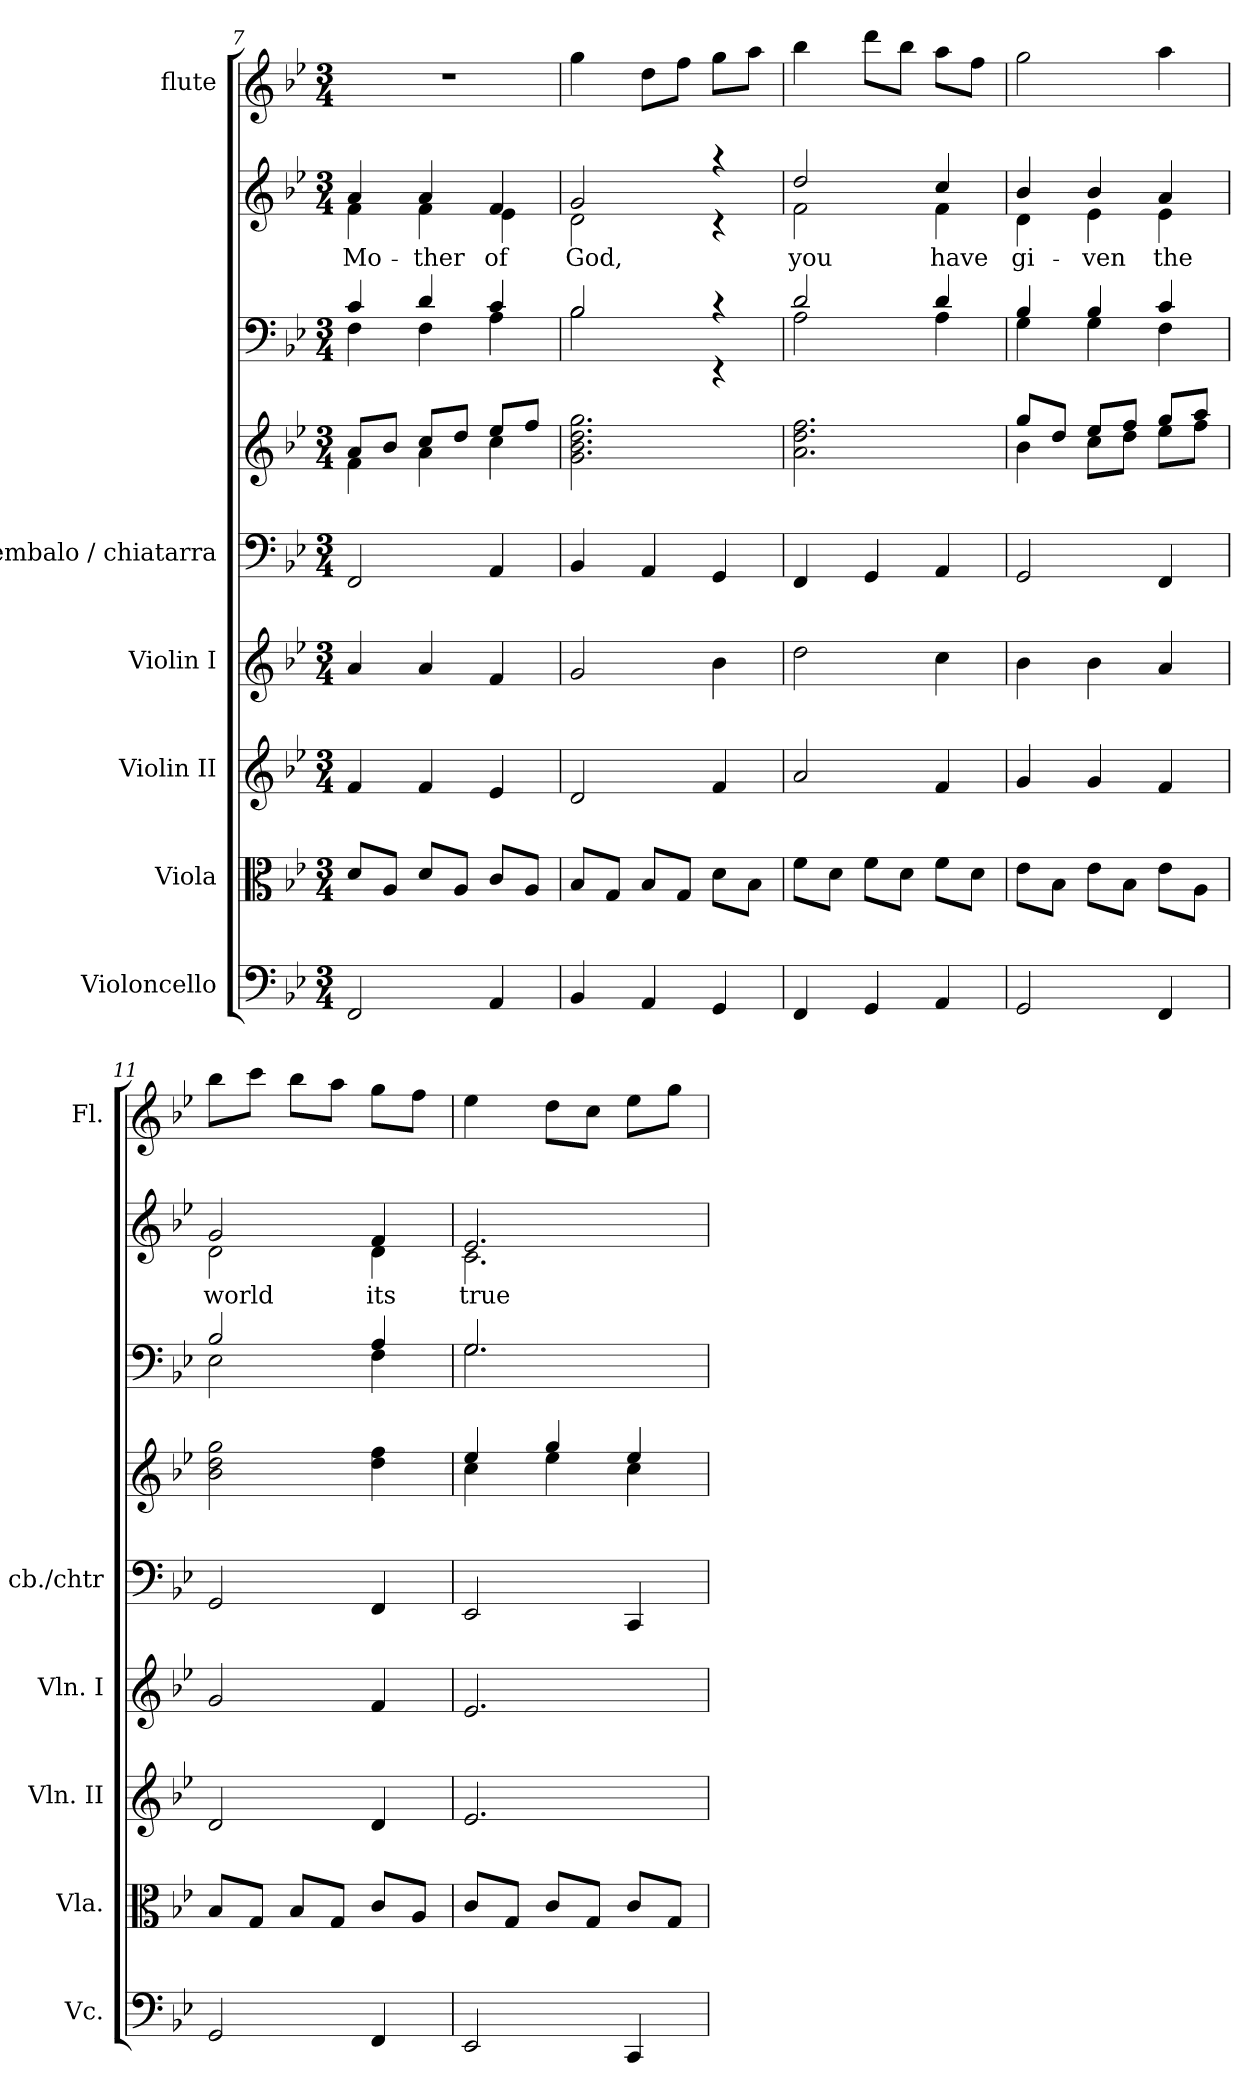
**kern	**kern	**kern	**kern	**kern	**kern	**kern	**kern	**text	**kern
*part8	*part7	*part6	*part5	*part4	*part4	*part3	*part2	*part2	*part1
*staff9	*staff8	*staff7	*staff6	*staff5	*staff4	*staff3	*staff2	*staff2	*staff1
*I"Violoncello	*I"Viola	*I"Violin II	*I"Violin I	*I"cembalo / chiatarra	*	*	*	*	*I"flute
*I'Vc.	*I'Vla.	*I'Vln. II	*I'Vln. I	*I'cb./chtr	*	*	*	*	*I'Fl.
!!LO:PB:g=z
*clefF4	*clefC3	*clefG2	*clefG2	*clefF4	*clefG2	*clefF4	*clefG2	*	*clefG2
*	*	*	*	*	*	*	*	*	*ITrd-7c-12
*k[b-e-]	*k[b-e-]	*k[b-e-]	*k[b-e-]	*k[b-e-]	*k[b-e-]	*k[b-e-]	*k[b-e-]	*	*k[b-e-]
*g:	*g:	*g:	*g:	*g:	*g:	*g:	*g:	*	*g:
*M3/4	*M3/4	*M3/4	*M3/4	*M3/4	*M3/4	*M3/4	*M3/4	*	*M3/4
=7	=7	=7	=7	=7	=7	=7	=7	=7	=7
*	*	*	*	*	*^	*^	*^	*	*
2FF/	8d/L	4f/	4a/	2FF/	8a/L	4f\	4c/	4F\	4a/	4f\	Mo-	2.r
.	8A/J	.	.	.	8b-/J	.	.	.	.	.	.	.
.	8d/L	4f/	4a/	.	8cc/L	4a\	4d/	4F\	4a/	4f\	-ther	.
.	8A/J	.	.	.	8dd/J	.	.	.	.	.	.	.
4AA/	8c/L	4e-/	4f/	4AA/	8ee-/L	4cc\	4c/	4A\	4f/	4e-\	of	.
.	8A/J	.	.	.	8ff/J	.	.	.	.	.	.	.
*	*	*	*	*	*v	*v	*	*	*	*	*	*
=8	=8	=8	=8	=8	=8	=8	=8	=8	=8	=8	=8
4BB-/	8B-/L	2d/	2g/	4BB-/	2.g\ 2.b-\ 2.dd\ 2.gg\	2B-/	2B-\	2g/	2d\	God,	4ggg\
.	8G/J	.	.	.	.	.	.	.	.	.	.
4AA/	8B-/L	.	.	4AA/	.	.	.	.	.	.	8ddd\L
.	8G/J	.	.	.	.	.	.	.	.	.	8fff\J
4GG/	8d\L	4f/	4b-\	4GG/	.	4rc	4rEE	4raa	4rc	.	8ggg\L
.	8B-\J	.	.	.	.	.	.	.	.	.	8aaa\J
=9	=9	=9	=9	=9	=9	=9	=9	=9	=9	=9	=9
4FF/	8f\L	2a/	2dd\	4FF/	2.a\ 2.dd\ 2.ff\	2d/	2A\	2dd/	2f\	you	4bbb-\
.	8d\J	.	.	.	.	.	.	.	.	.	.
4GG/	8f\L	.	.	4GG/	.	.	.	.	.	.	8dddd\L
.	8d\J	.	.	.	.	.	.	.	.	.	8bbb-\J
4AA/	8f\L	4f/	4cc\	4AA/	.	4d/	4A\	4cc/	4f\	have	8aaa\L
.	8d\J	.	.	.	.	.	.	.	.	.	8fff\J
=10	=10	=10	=10	=10	=10	=10	=10	=10	=10	=10	=10
*	*	*	*	*	*^	*	*	*	*	*	*
2GG/	8e-\L	4g/	4b-\	2GG/	8gg/L	4b-\	4B-/	4G\	4b-/	4d\	gi-	2ggg\
.	8B-\J	.	.	.	8dd/J	.	.	.	.	.	.	.
.	8e-\L	4g/	4b-\	.	8ee-/L	8cc\L	4B-/	4G\	4b-/	4e-\	-ven	.
.	8B-\J	.	.	.	8ff/J	8dd\J	.	.	.	.	.	.
4FF/	8e-\L	4f/	4a/	4FF/	8gg/L	8ee-\L	4c/	4F\	4a/	4e-\	the	4aaa\
.	8A\J	.	.	.	8aa/J	8ff\J	.	.	.	.	.	.
*	*	*	*	*	*v	*v	*	*	*	*	*	*
=11	=11	=11	=11	=11	=11	=11	=11	=11	=11	=11	=11
2GG/	8B-/L	2d/	2g/	2GG/	2b-\ 2dd\ 2gg\	2B-/	2E-\	2g/	2d\	world	8bbb-\L
.	8G/J	.	.	.	.	.	.	.	.	.	8cccc\J
.	8B-/L	.	.	.	.	.	.	.	.	.	8bbb-\L
.	8G/J	.	.	.	.	.	.	.	.	.	8aaa\J
4FF/	8c/L	4d/	4f/	4FF/	4dd\ 4ff\	4A/	4F\	4f/	4d\	its	8ggg\L
.	8A/J	.	.	.	.	.	.	.	.	.	8fff\J
=12	=12	=12	=12	=12	=12	=12	=12	=12	=12	=12	=12
*	*	*	*	*	*^	*	*	*	*	*	*
2EE-/	8c/L	2.e-/	2.e-/	2EE-/	4ee-/	4cc\	2.G/	2.G\	2.e-/	2.c\	true	4eee-\
.	8G/J	.	.	.	.	.	.	.	.	.	.	.
.	8c/L	.	.	.	4gg/	4ee-\	.	.	.	.	.	8ddd\L
.	8G/J	.	.	.	.	.	.	.	.	.	.	8ccc\J
4CC/	8c/L	.	.	4CC/	4ee-/	4cc\	.	.	.	.	.	8eee-\L
.	8G/J	.	.	.	.	.	.	.	.	.	.	8ggg\J
*	*	*	*	*	*v	*v	*	*	*v	*v	*	*
*	*	*	*	*	*	*v	*v	*	*	*
=	=	=	=	=	=	=	=	=	=
*-	*-	*-	*-	*-	*-	*-	*-	*-	*-
